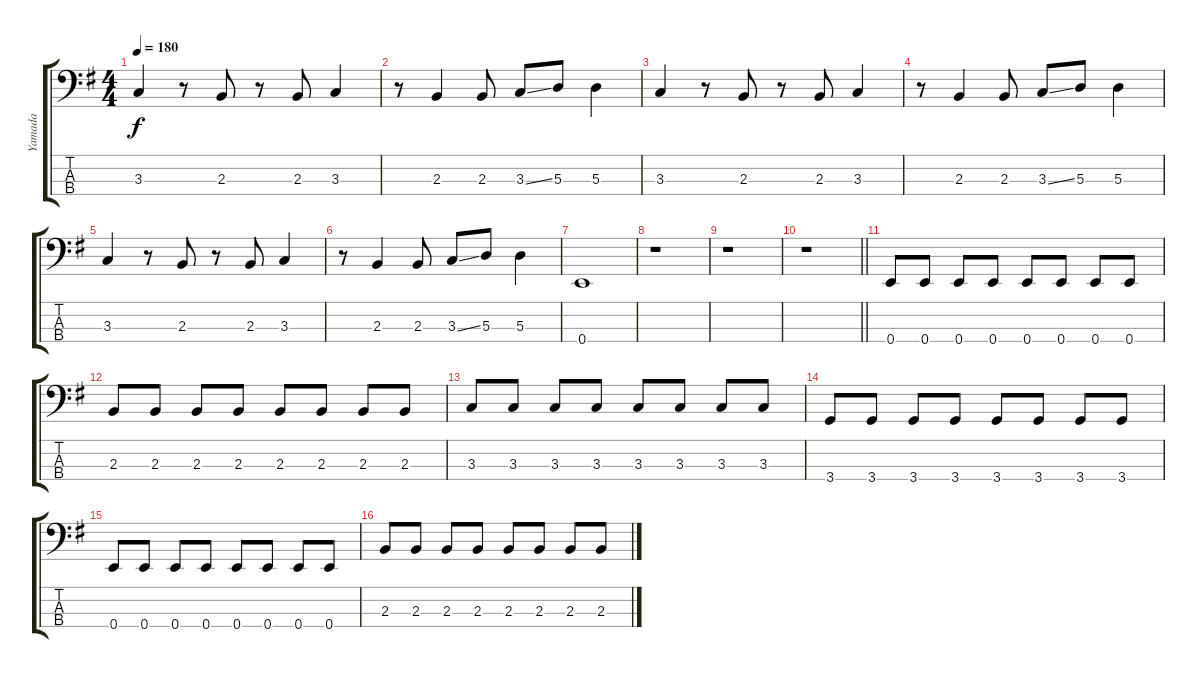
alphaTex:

\track ("Yamada" "Yamada") {instrument electricbassfinger}
\staff {score tabs}
\tuning (G2 D2 A1 E1) {hide}
\ts (4 4)
\tempo 180
\clef f4
\ks g
3.3.4{dy f} r.8 2.3.8 r.8 2.3.8 3.3.4 |
r.8 2.3.4 2.3.8 3.3{ss}.8 5.3.8 5.3.4 |
3.3.4 r.8 2.3.8 r.8 2.3.8 3.3.4 |
r.8 2.3.4 2.3.8 3.3{ss}.8 5.3.8 5.3.4 |
3.3.4 r.8 2.3.8 r.8 2.3.8 3.3.4 |
r.8 2.3.4 2.3.8 3.3{ss}.8 5.3.8 5.3.4 |
0.4.1 |
r.1 |
r.1 |
\barLineRight lightlight
r.1 |
0.4.8 0.4.8 0.4.8 0.4.8 0.4.8 0.4.8 0.4.8 0.4.8 |
2.3.8 2.3.8 2.3.8 2.3.8 2.3.8 2.3.8 2.3.8 2.3.8 |
3.3.8 3.3.8 3.3.8 3.3.8 3.3.8 3.3.8 3.3.8 3.3.8 |
3.4.8 3.4.8 3.4.8 3.4.8 3.4.8 3.4.8 3.4.8 3.4.8 |
0.4.8 0.4.8 0.4.8 0.4.8 0.4.8 0.4.8 0.4.8 0.4.8 |
2.3.8 2.3.8 2.3.8 2.3.8 2.3.8 2.3.8 2.3.8 2.3.8
